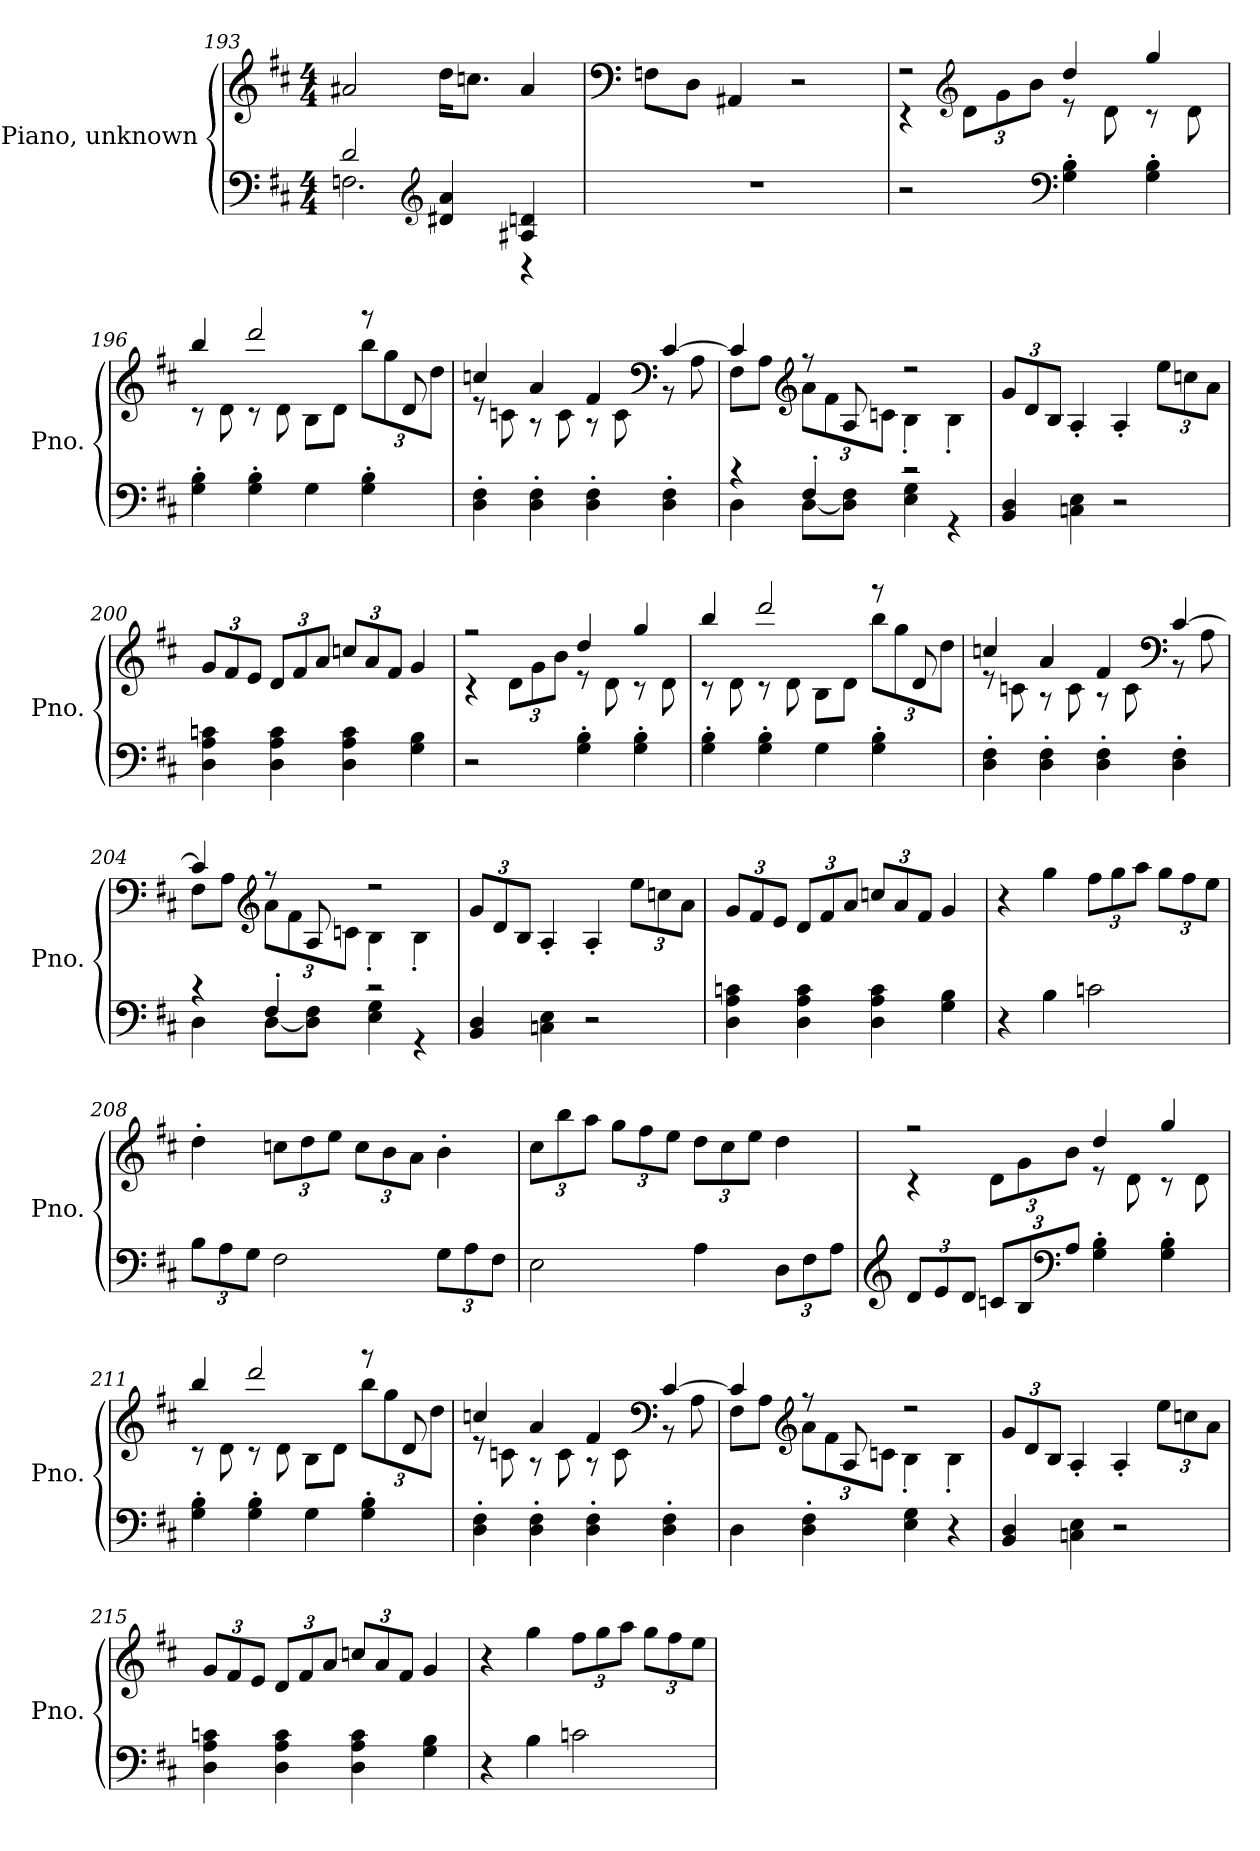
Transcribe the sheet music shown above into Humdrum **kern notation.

**kern	**kern
*part1	*part1
*staff2	*staff1
*I"Piano, unknown	*
*I'Pno.	*
*clefF4	*clefG2
*k[f#c#]	*k[f#c#]
*M4/4	*M4/4
=193	=193
*^	*
2d/	2.Fn\	2a#X/
*clefG2	*	*
4d#X/ 4a/	.	16dd\KL
.	.	8.ccn\J
4A#X/ 4dn/	4r	4a#/
*v	*v	*
=194	=194
*	*clefF4
1r	8Fn\L
.	8D\J
.	4AA#X/
.	2r
=195	=195
*	*^
2r	2r	4r
*	*clefG2	*
*	*	*Xbrackettup
.	.	12d\L
.	.	12g\
.	.	12b\J
*clefF4	*	*
4G\' 4B\'	4dd/	8r
.	.	8d\
4G\' 4B\'	4gg/	8r
.	.	8d\
!!LO:PB:g=z	!!
=196	=196	=196
4G\' 4B\'	4bb/	8r
.	.	8d\
4G\' 4B\'	2ddd/	8r
.	.	8d\
4G\	.	8B\L
.	.	8d\J
4G\' 4B\'	8r	12bb\L
.	.	12gg\
.	8d/	.
.	.	12dd\J
=197	=197	=197
4D\' 4F#\'	4ccn/	8r
.	.	8cn\
4D\' 4F#\'	4a/	8r
.	.	8c\
4D\' 4F#\'	4f#/	8r
.	.	8c\
*	*clefF4	*
4D\' 4F#\'	[4c/	8r
.	.	8A\
=198	=198	=198
*^	*	*
4r	4D\	4c/]	8F#\L
.	.	.	8A\J
*	*	*clefG2	*
4F#'/	[8D\L	8r	12a\L
.	.	.	12f#\
.	8D\] 8F#\J	8A/	.
.	.	.	12cn\J
2r	4E\ 4G\	2r	4B'\
.	4r	.	4B'\
*v	*v	*	*
*	*v	*v
=199	=199
4BB/ 4D/	12g/L
.	12d/
.	12B/J
4Cn\ 4E\	4A'/
2r	4A'/
.	12ee\L
.	12ccn\
.	12a\J
!!LO:LB:g=z
=200	=200
4D\ 4A\ 4cn\	12g/L
.	12f#/
.	12e/J
4D\ 4A\ 4c\	12d/L
.	12f#/
.	12a/J
4D\ 4A\ 4c\	12ccn/L
.	12a/
.	12f#/J
4G\ 4B\	4g/
=201	=201
*	*^
2r	2r	4r
.	.	12d\L
.	.	12g\
.	.	12b\J
4G\' 4B\'	4dd/	8r
.	.	8d\
4G\' 4B\'	4gg/	8r
.	.	8d\
=202	=202	=202
4G\' 4B\'	4bb/	8r
.	.	8d\
4G\' 4B\'	2ddd/	8r
.	.	8d\
4G\	.	8B\L
.	.	8d\J
4G\' 4B\'	8r	12bb\L
.	.	12gg\
.	8d/	.
.	.	12dd\J
=203	=203	=203
4D\' 4F#\'	4ccn/	8r
.	.	8cn\
4D\' 4F#\'	4a/	8r
.	.	8c\
4D\' 4F#\'	4f#/	8r
.	.	8c\
*	*clefF4	*
4D\' 4F#\'	[4c/	8r
.	.	8A\
!!LO:LB:g=z	!!
=204	=204	=204
*^	*	*
4r	4D\	4c/]	8F#\L
.	.	.	8A\J
*	*	*clefG2	*
4F#'/	[8D\L	8r	12a\L
.	.	.	12f#\
.	8D\] 8F#\J	8A/	.
.	.	.	12cn\J
2r	4E\ 4G\	2r	4B'\
.	4r	.	4B'\
*v	*v	*	*
*	*v	*v
=205	=205
4BB/ 4D/	12g/L
.	12d/
.	12B/J
4Cn\ 4E\	4A'/
2r	4A'/
.	12ee\L
.	12ccn\
.	12a\J
=206	=206
4D\ 4A\ 4cn\	12g/L
.	12f#/
.	12e/J
4D\ 4A\ 4c\	12d/L
.	12f#/
.	12a/J
4D\ 4A\ 4c\	12ccn/L
.	12a/
.	12f#/J
4G\ 4B\	4g/
=207	=207
4r	4r
4B\	4gg\
2cn\	12ff#\L
.	12gg\
.	12aa\J
.	12gg\L
.	12ff#\
.	12ee\J
!!LO:LB:g=z
=208	=208
*Xbrackettup	*
12B\L	4dd'\
12A\	.
12G\J	.
2F#\	12ccn\L
.	12dd\
.	12ee\J
.	12cc\L
.	12b\
.	12a\J
12G\L	4b'\
12A\	.
12F#\J	.
=209	=209
2E\	12cc#\L
.	12bb\
.	12aa\J
.	12gg\L
.	12ff#\
.	12ee\J
4A\	12dd\L
.	12cc#\
.	12ee\J
12D\L	4dd\
12F#\	.
12A\J	.
=210	=210
*clefG2	*
*	*^
12d/L	2r	4r
12e/	.	.
12d/J	.	.
12cn/L	.	12d\L
12B/	.	12g\
*clefF4	*	*
12A/J	.	12b\J
4G\' 4B\'	4dd/	8r
.	.	8d\
4G\' 4B\'	4gg/	8r
.	.	8d\
!!LO:LB:g=z	!!
=211	=211	=211
4G\' 4B\'	4bb/	8r
.	.	8d\
4G\' 4B\'	2ddd/	8r
.	.	8d\
4G\	.	8B\L
.	.	8d\J
4G\' 4B\'	8r	12bb\L
.	.	12gg\
.	8d/	.
.	.	12dd\J
=212	=212	=212
4D\' 4F#\'	4ccn/	8r
.	.	8cn\
4D\' 4F#\'	4a/	8r
.	.	8c\
4D\' 4F#\'	4f#/	8r
.	.	8c\
*	*clefF4	*
4D\' 4F#\'	[4c/	8r
.	.	8A\
=213	=213	=213
4D\	4c/]	8F#\L
.	.	8A\J
*	*clefG2	*
4D\' 4F#\'	8r	12a\L
.	.	12f#\
.	8A/	.
.	.	12cn\J
4E\ 4G\	2r	4B'\
4r	.	4B'\
*	*v	*v
=214	=214
4BB/ 4D/	12g/L
.	12d/
.	12B/J
4Cn\ 4E\	4A'/
2r	4A'/
.	12ee\L
.	12ccn\
.	12a\J
!!LO:LB:g=z
=215	=215
4D\ 4A\ 4cn\	12g/L
.	12f#/
.	12e/J
4D\ 4A\ 4c\	12d/L
.	12f#/
.	12a/J
4D\ 4A\ 4c\	12ccn/L
.	12a/
.	12f#/J
4G\ 4B\	4g/
=216	=216
4r	4r
4B\	4gg\
2cn\	12ff#\L
.	12gg\
.	12aa\J
.	12gg\L
.	12ff#\
.	12ee\J
=	=
*-	*-
